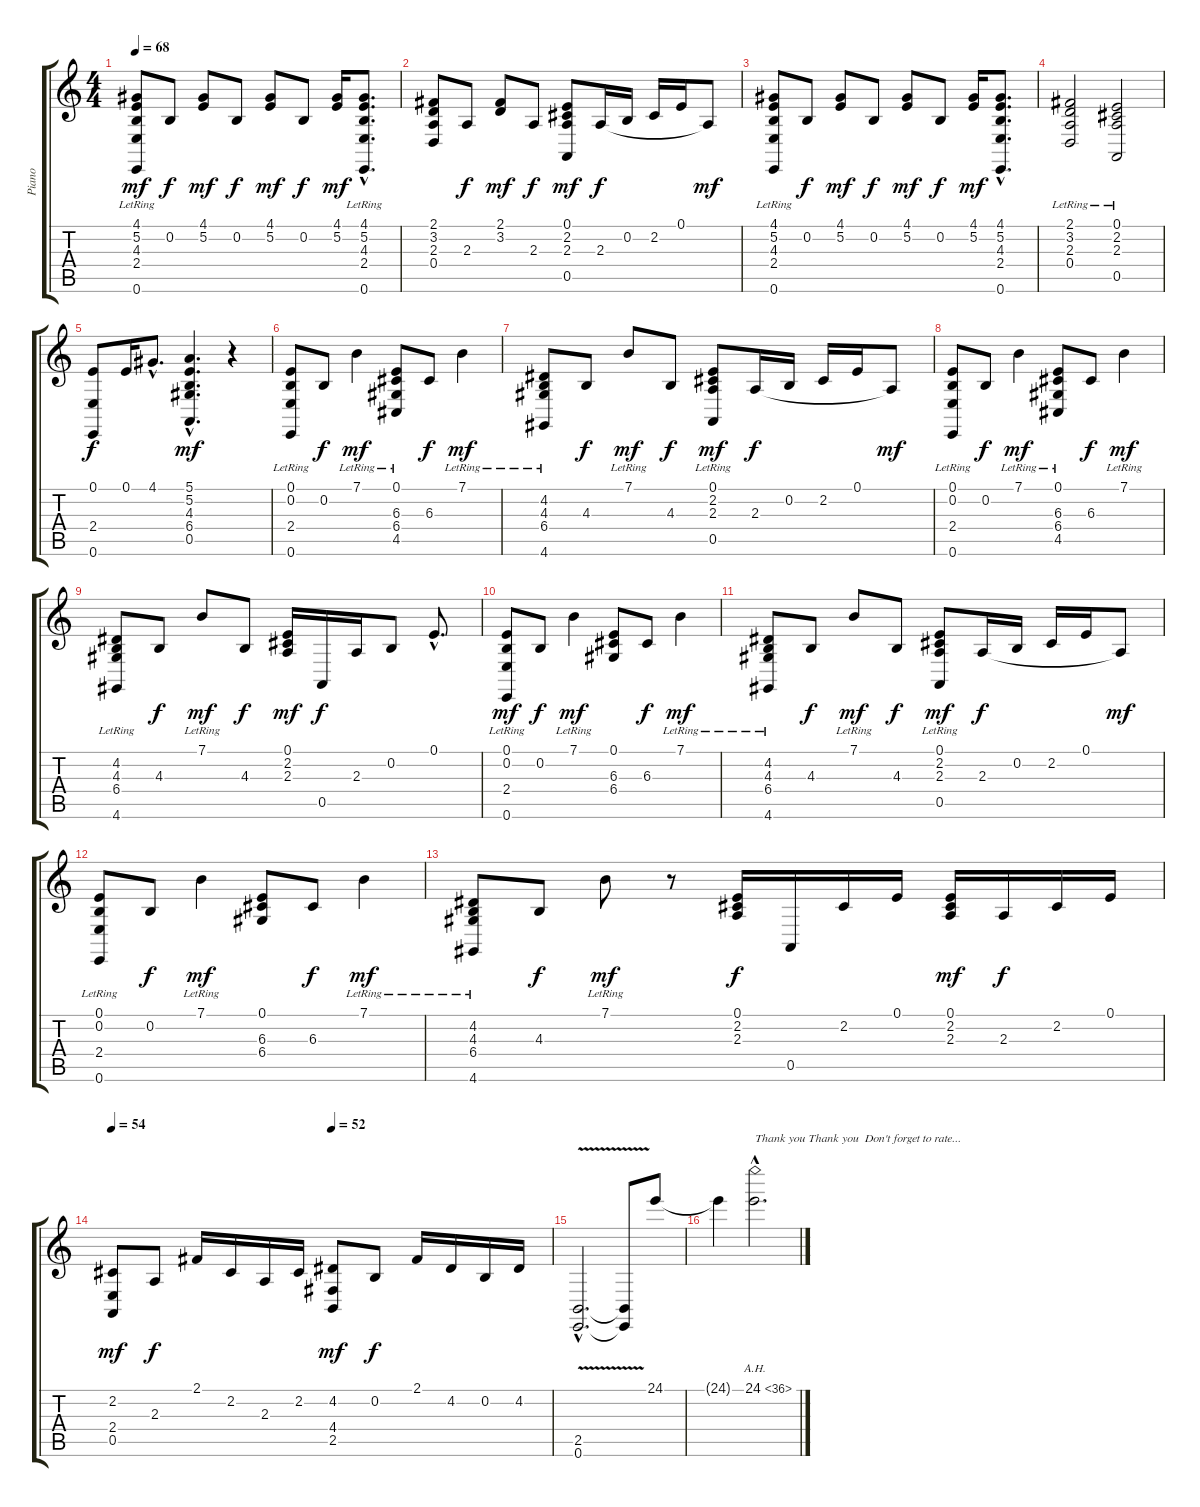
\track ("Piano" "Piano") {instrument electricgrandpiano}
\staff {score tabs}
\tuning (E4 B3 G3 D3 A2 E2) {hide}
\ts (4 4)
\tempo 68
\clef g2
\ks c
(4.1 5.2 4.3 2.4 0.6{lr}).8{dy mf} 0.2.8{dy f} (4.1 5.2).8{dy mf} 0.2.8{dy f} (4.1 5.2).8{dy mf} 0.2.8{dy f} (4.1 5.2).16{dy mf} (4.1{hac} 5.2{hac} 4.3{hac} 2.4{hac} 0.6{hac lr}).8{d} |
(2.1 3.2 2.3 0.4).8 2.3.8{dy f} (2.1 3.2).8{dy mf} 2.3.8{dy f} (0.1 2.2 2.3 0.5).8{dy mf} 2.3.16{dy f} 0.2.16 2.2.16 0.1.16 2.3{t}.8{dy mf} |
(4.1 5.2 4.3 2.4 0.6{lr}).8 0.2.8{dy f} (4.1 5.2).8{dy mf} 0.2.8{dy f} (4.1 5.2).8{dy mf} 0.2.8{dy f} (4.1 5.2).16{dy mf} (4.1{hac} 5.2{hac} 4.3{hac} 2.4{hac} 0.6{hac}).8{d} |
(2.1 3.2{lr} 2.3{lr} 0.4{lr}).2 (0.1 2.2 2.3{lr} 0.5{lr}).2 |
(0.1 2.4 0.6).8{dy f} 0.1.16 4.1{hac}.8{d} (5.1{hac} 5.2{hac} 4.3{hac} 6.4{hac} 0.5{hac}).4{d dy mf} r.4 |
(0.1 0.2 2.4 0.6{lr}).8 0.2.8{dy f} 7.1{lr}.4{dy mf} (0.1 6.3 6.4 4.5{lr}).8 6.3.8{dy f} 7.1{lr}.4{dy mf} |
(4.2 4.3 6.4 4.6{lr}).8 4.3.8{dy f} 7.1{lr}.8{dy mf} 4.3.8{dy f} (0.1 2.2 2.3 0.5{lr}).8{dy mf} 2.3.16{dy f} 0.2.16 2.2.16 0.1.16 2.3{t}.8{dy mf} |
(0.1 0.2 2.4 0.6{lr}).8 0.2.8{dy f} 7.1{lr}.4{dy mf} (0.1 6.3 6.4 4.5{lr}).8 6.3.8{dy f} 7.1{lr}.4{dy mf} |
(4.2 4.3 6.4 4.6{lr}).8 4.3.8{dy f} 7.1{lr}.8{dy mf} 4.3.8{dy f} (0.1 2.2 2.3).16{dy mf} 0.5.16{dy f} 2.3.16 0.2.8 0.1{hac}.8{d} |
(0.1 0.2 2.4 0.6{lr}).8{dy mf} 0.2.8{dy f} 7.1{lr}.4{dy mf} (0.1 6.3 6.4).8 6.3.8{dy f} 7.1{lr}.4{dy mf} |
(4.2 4.3 6.4 4.6{lr}).8 4.3.8{dy f} 7.1{lr}.8{dy mf} 4.3.8{dy f} (0.1 2.2 2.3 0.5{lr}).8{dy mf} 2.3.16{dy f} 0.2.16 2.2.16 0.1.16 2.3{t}.8{dy mf} |
(0.1 0.2 2.4 0.6{lr}).8 0.2.8{dy f} 7.1{lr}.4{dy mf} (0.1 6.3 6.4).8 6.3.8{dy f} 7.1{lr}.4{dy mf} |
(4.2 4.3 6.4 4.6{lr}).8 4.3.8{dy f} 7.1{lr}.8{dy mf} r.8 (0.1 2.2 2.3).16{dy f} 0.5.16 2.2.16 0.1.16 (0.1 2.2 2.3).16{dy mf} 2.3.16{dy f} 2.2.16 0.1.16 |
\tempo 54
\tempo (52 0.5)
(2.2 2.4 0.5).8{dy mf} 2.3.8{dy f} 2.1.16 2.2.16 2.3.16 2.2.16 (4.2 4.4 2.5).8{dy mf} 0.2.8{dy f} 2.1.16 4.2.16 0.2.16 4.2.16 |
(2.5{v hac} 0.6{v hac}).2{d} (2.5{t} 0.6{t}).8 24.1.8 |
24.1{t}.4 24.1{ah 12 hac}.2{d txt "Thank you Thank you  Don't forget to rate..."}
